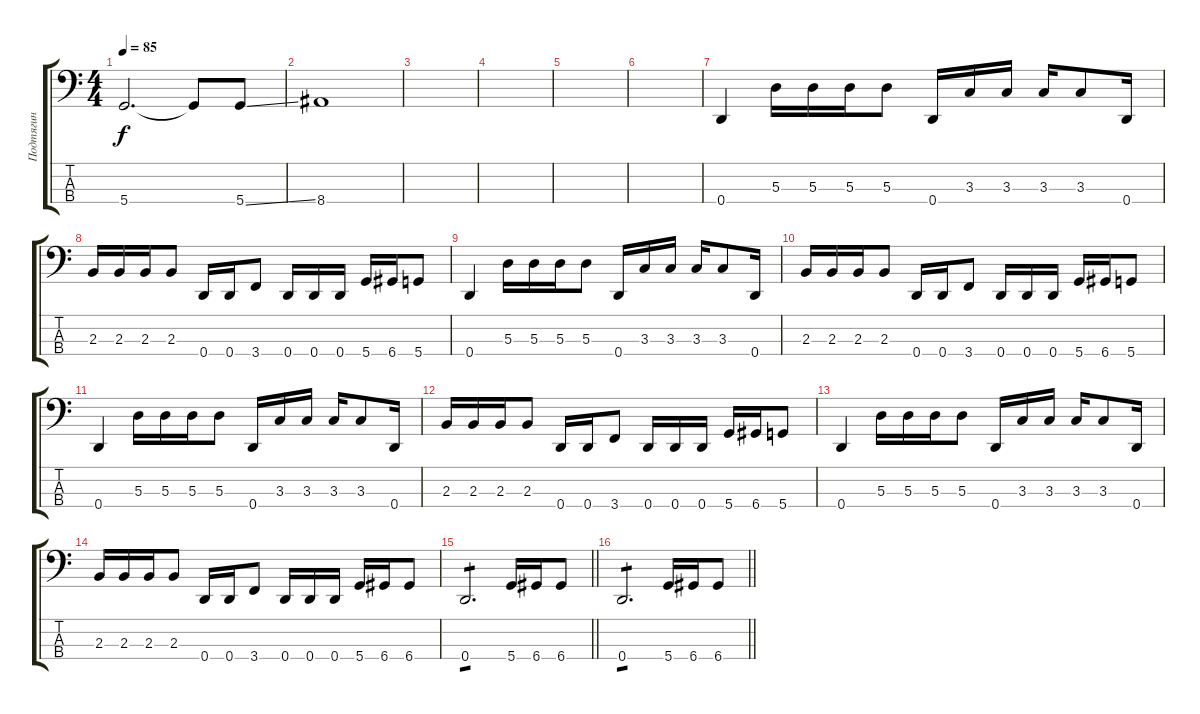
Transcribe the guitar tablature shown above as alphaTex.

\track ("Подтягин" "Подтягин") {instrument electricbasspick}
\staff {score tabs}
\tuning (G2 D2 A1 D1) {hide}
\ts (4 4)
\tempo 85
\clef f4
\ks c
5.4.2{d dy f} 5.4{t}.8 5.4{ss}.8 |
8.4.1 |
|
|
|
|
0.4.4 5.3.16 5.3.16 5.3.16 5.3.8 0.4.16 3.3.16 3.3.16 3.3.16 3.3.8 0.4.16 |
2.3.16 2.3.16 2.3.16 2.3.8 0.4.16 0.4.16 3.4.8 0.4.16 0.4.16 0.4.16 5.4.16 6.4.16 5.4.8 |
0.4.4 5.3.16 5.3.16 5.3.16 5.3.8 0.4.16 3.3.16 3.3.16 3.3.16 3.3.8 0.4.16 |
2.3.16 2.3.16 2.3.16 2.3.8 0.4.16 0.4.16 3.4.8 0.4.16 0.4.16 0.4.16 5.4.16 6.4.16 5.4.8 |
0.4.4 5.3.16 5.3.16 5.3.16 5.3.8 0.4.16 3.3.16 3.3.16 3.3.16 3.3.8 0.4.16 |
2.3.16 2.3.16 2.3.16 2.3.8 0.4.16 0.4.16 3.4.8 0.4.16 0.4.16 0.4.16 5.4.16 6.4.16 5.4.8 |
0.4.4 5.3.16 5.3.16 5.3.16 5.3.8 0.4.16 3.3.16 3.3.16 3.3.16 3.3.8 0.4.16 |
2.3.16 2.3.16 2.3.16 2.3.8 0.4.16 0.4.16 3.4.8 0.4.16 0.4.16 0.4.16 5.4.16 6.4.16 6.4.8 |
\barLineRight lightlight
0.4.2{d tp 1} 5.4.16 6.4.16 6.4.8 |
\barLineRight lightlight
0.4.2{d tp 1} 5.4.16 6.4.16 6.4.8
